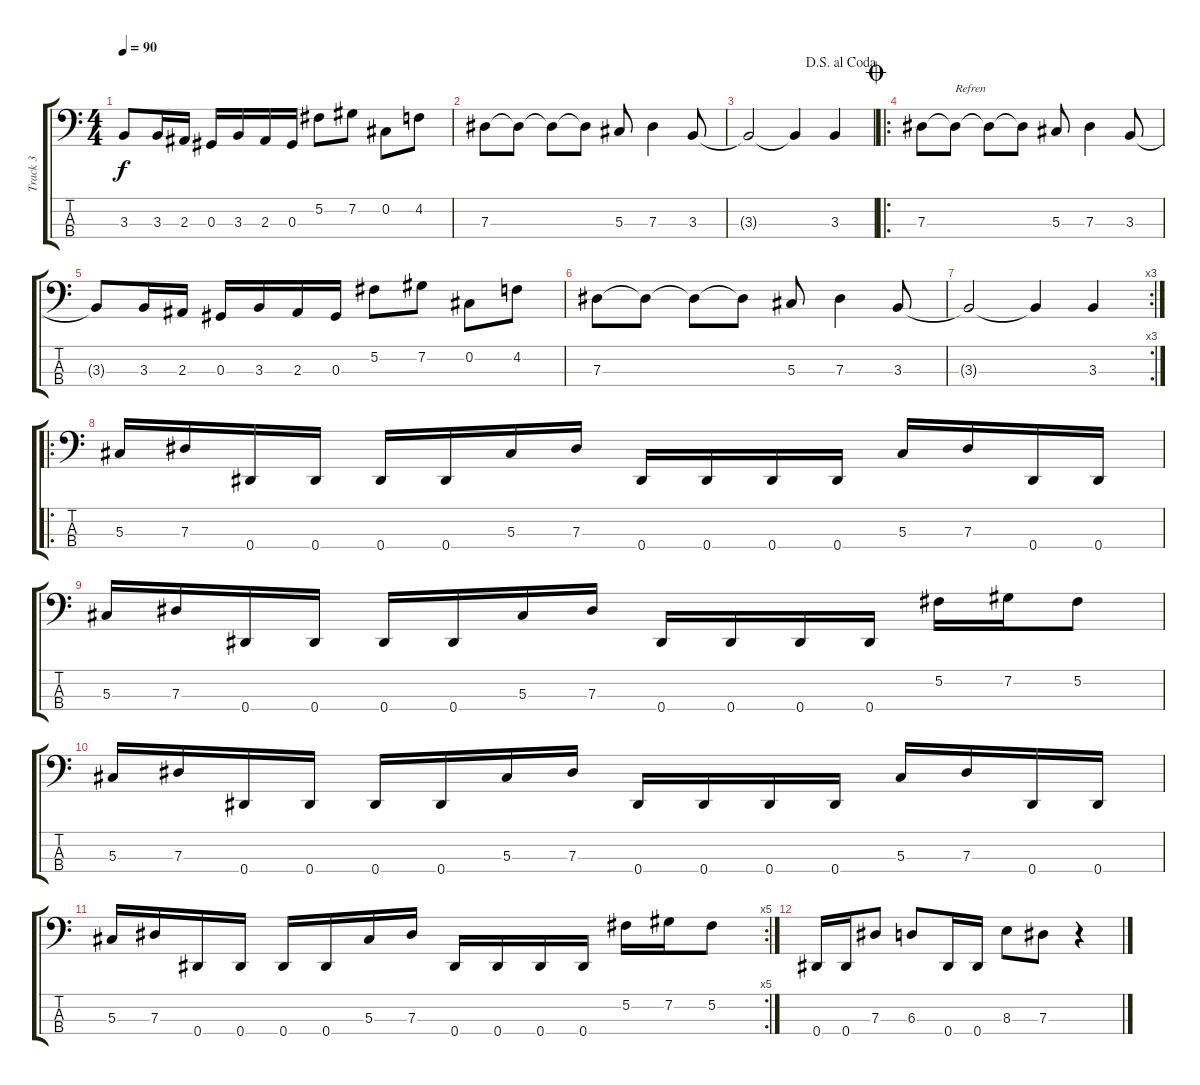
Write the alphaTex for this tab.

\track ("Track 3" "Track 3") {instrument electricbassfinger}
\staff {score tabs}
\tuning (Gb2 Db2 Ab1 Eb1) {hide}
\ts (4 4)
\tempo 90
\clef f4
\ks c
3.3{t}.8{dy f} 3.3.16 2.3.16 0.3.16 3.3.16 2.3.16 0.3.16 5.2.8 7.2.8 0.2.8 4.2.8 |
7.3.8 7.3{t}.8 7.3{t}.8 7.3{t}.8 5.3.8 7.3.4 3.3.8 |
\jump dalsegnoalcoda
3.3{t}.2 3.3{t}.4 3.3.4 |
\ro
\jump coda
7.3.8 7.3{t}.8{txt "Refren"} 7.3{t}.8 7.3{t}.8 5.3.8 7.3.4 3.3.8 |
3.3{t}.8 3.3.16 2.3.16 0.3.16 3.3.16 2.3.16 0.3.16 5.2.8 7.2.8 0.2.8 4.2.8 |
7.3.8 7.3{t}.8 7.3{t}.8 7.3{t}.8 5.3.8 7.3.4 3.3.8 |
\rc 3
3.3{t}.2 3.3{t}.4 3.3.4 |
\ro
5.3.16 7.3.16 0.4.16 0.4.16 0.4.16 0.4.16 5.3.16 7.3.16 0.4.16 0.4.16 0.4.16 0.4.16 5.3.16 7.3.16 0.4.16 0.4.16 |
5.3.16 7.3.16 0.4.16 0.4.16 0.4.16 0.4.16 5.3.16 7.3.16 0.4.16 0.4.16 0.4.16 0.4.16 5.2.16 7.2.16 5.2.8 |
5.3.16 7.3.16 0.4.16 0.4.16 0.4.16 0.4.16 5.3.16 7.3.16 0.4.16 0.4.16 0.4.16 0.4.16 5.3.16 7.3.16 0.4.16 0.4.16 |
\rc 5
5.3.16 7.3.16 0.4.16 0.4.16 0.4.16 0.4.16 5.3.16 7.3.16 0.4.16 0.4.16 0.4.16 0.4.16 5.2.16 7.2.16 5.2.8 |
0.4.16 0.4.16 7.3.8 6.3.8 0.4.16 0.4.16 8.3.8 7.3.8 r.4
